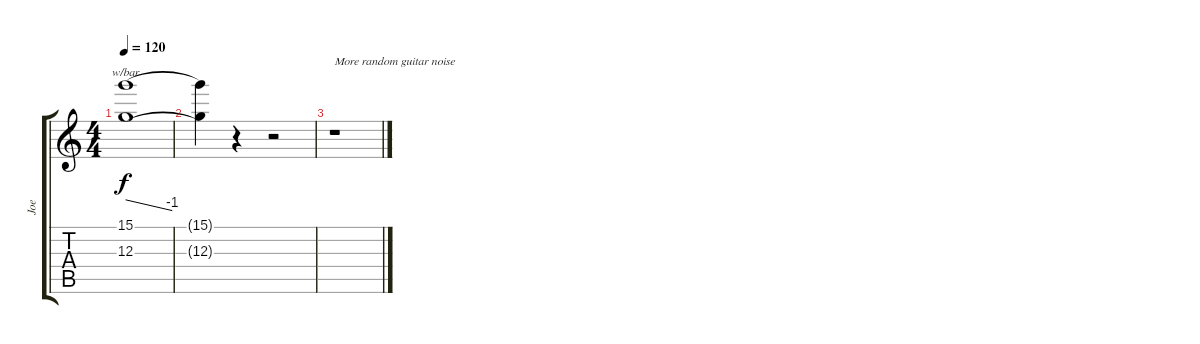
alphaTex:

\track ("Joe" "Joe") {instrument overdrivenguitar}
\staff {score tabs}
\tuning (E4 B3 G3 D3 A2 E2) {hide}
\ts (4 4)
\tempo 120
\clef g2
\ks c
(15.1{t} 12.3{t}).1{tbe (dive default 0 0 60 -4) dy f} |
(15.1{t} 12.3{t}).4 r.4 r.2 |
r.1{txt "More random guitar noise"}
